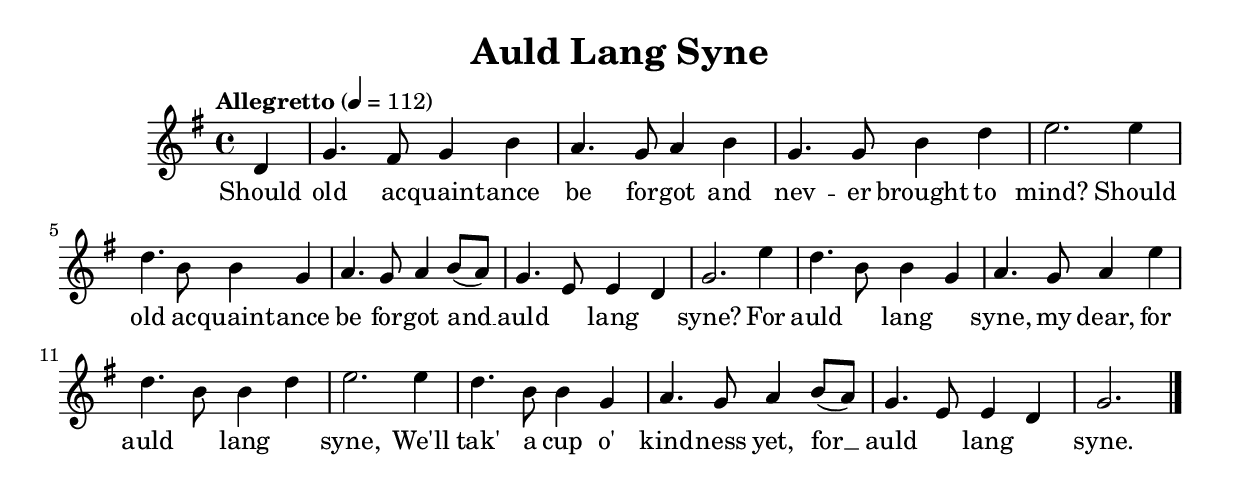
\version "2.18.2"
\language english

\header {
  title = "Auld Lang Syne"
}

\score {
  \new Staff  {
    \set Staff.midiInstrument = "acoustic grand"

    \tempo "Allegretto" 4=112

    \key g \major
    \time 4/4

    \relative g'{
      %\clef treble 
      \partial 4

      d4 | %

      g4. fs8 g4 b | %1
      a4. g8 a4 b |
      g4. g8 b4 d |
      e2. e4 | 

      d4. b8 b4 g | % 5
      a4. g8 a4 b8( a) |
      g4. e8 e4 d4 |
      g2. e'4 |

      d4. b8 b4 g4 | % 9
      a4. g8 a4 e'4 |
      d4. b8 b4 d4 |
      e2. e4 |

      d4. b8 b4 g4 | % 13
      a4. g8 a4 b8( a8) |
      g4. e8 e4 d4 |
      g2.  \bar "|."
    }

    \addlyrics {
      Should |

      old ac -- quaint -- ance |
      be for -- got and |
      nev -- er brought to |
      mind? Should |

      old ac -- quaint -- ance |
      be for -- got and __ |
      auld ____ lang ____ |
      syne?  For |

      auld ____ lang ____ |
      syne, my dear, for |
      auld ____ lang ____ |
      syne, We'll |

      tak' a cup o' |
      kind -- ness yet, for __ |
      auld ____ lang ____ |
      syne.
    }
  }

  \layout {}
  \midi {}
}
